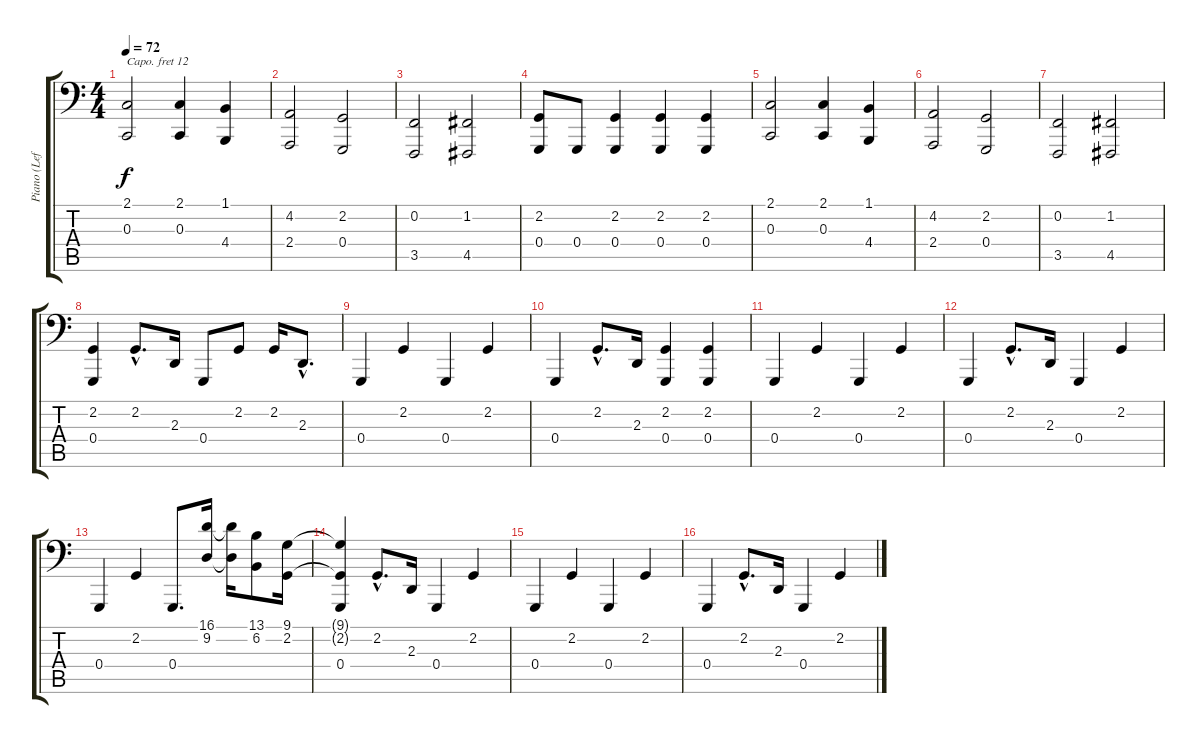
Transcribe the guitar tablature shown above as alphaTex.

\track ("Piano (Left Hand)" "Piano (Lef") {instrument honkytonkpiano}
\staff {score tabs}
\capo 12
\tuning (Bb1 F1 C1 G0 D0 A-1) {hide}
\ts (4 4)
\tempo 72
\clef f4
\ks c
(2.1 0.3).2{dy f} (2.1 0.3).4 (1.1 4.4).4 |
(4.2 2.4).2 (2.2 0.4).2 |
(0.2 3.5).2 (1.2 4.5).2 |
(2.2 0.4).8 0.4.8 (2.2 0.4).4 (2.2 0.4).4 (2.2 0.4).4 |
(2.1 0.3).2 (2.1 0.3).4 (1.1 4.4).4 |
(4.2 2.4).2 (2.2 0.4).2 |
(0.2 3.5).2 (1.2 4.5).2 |
(2.2 0.4).4 2.2{hac}.8{d} 2.3.16 0.4.8 2.2.8 2.2.16 2.3{hac}.8{d} |
0.4.4 2.2.4 0.4.4 2.2.4 |
0.4.4 2.2{hac}.8{d} 2.3.16 (2.2 0.4).4 (2.2 0.4).4 |
0.4.4 2.2.4 0.4.4 2.2.4 |
0.4.4 2.2{hac}.8{d} 2.3.16 0.4.4 2.2.4 |
0.4.4 2.2.4 0.4.8{d} (16.1 9.2).16 (16.1{t} 9.2{t}).16 (13.1 6.2).8 (9.1 2.2).16 |
(9.1{t} 2.2{t} 0.4).4 2.2{hac}.8{d} 2.3.16 0.4.4 2.2.4 |
0.4.4 2.2.4 0.4.4 2.2.4 |
0.4.4 2.2{hac}.8{d} 2.3.16 0.4.4 2.2.4
